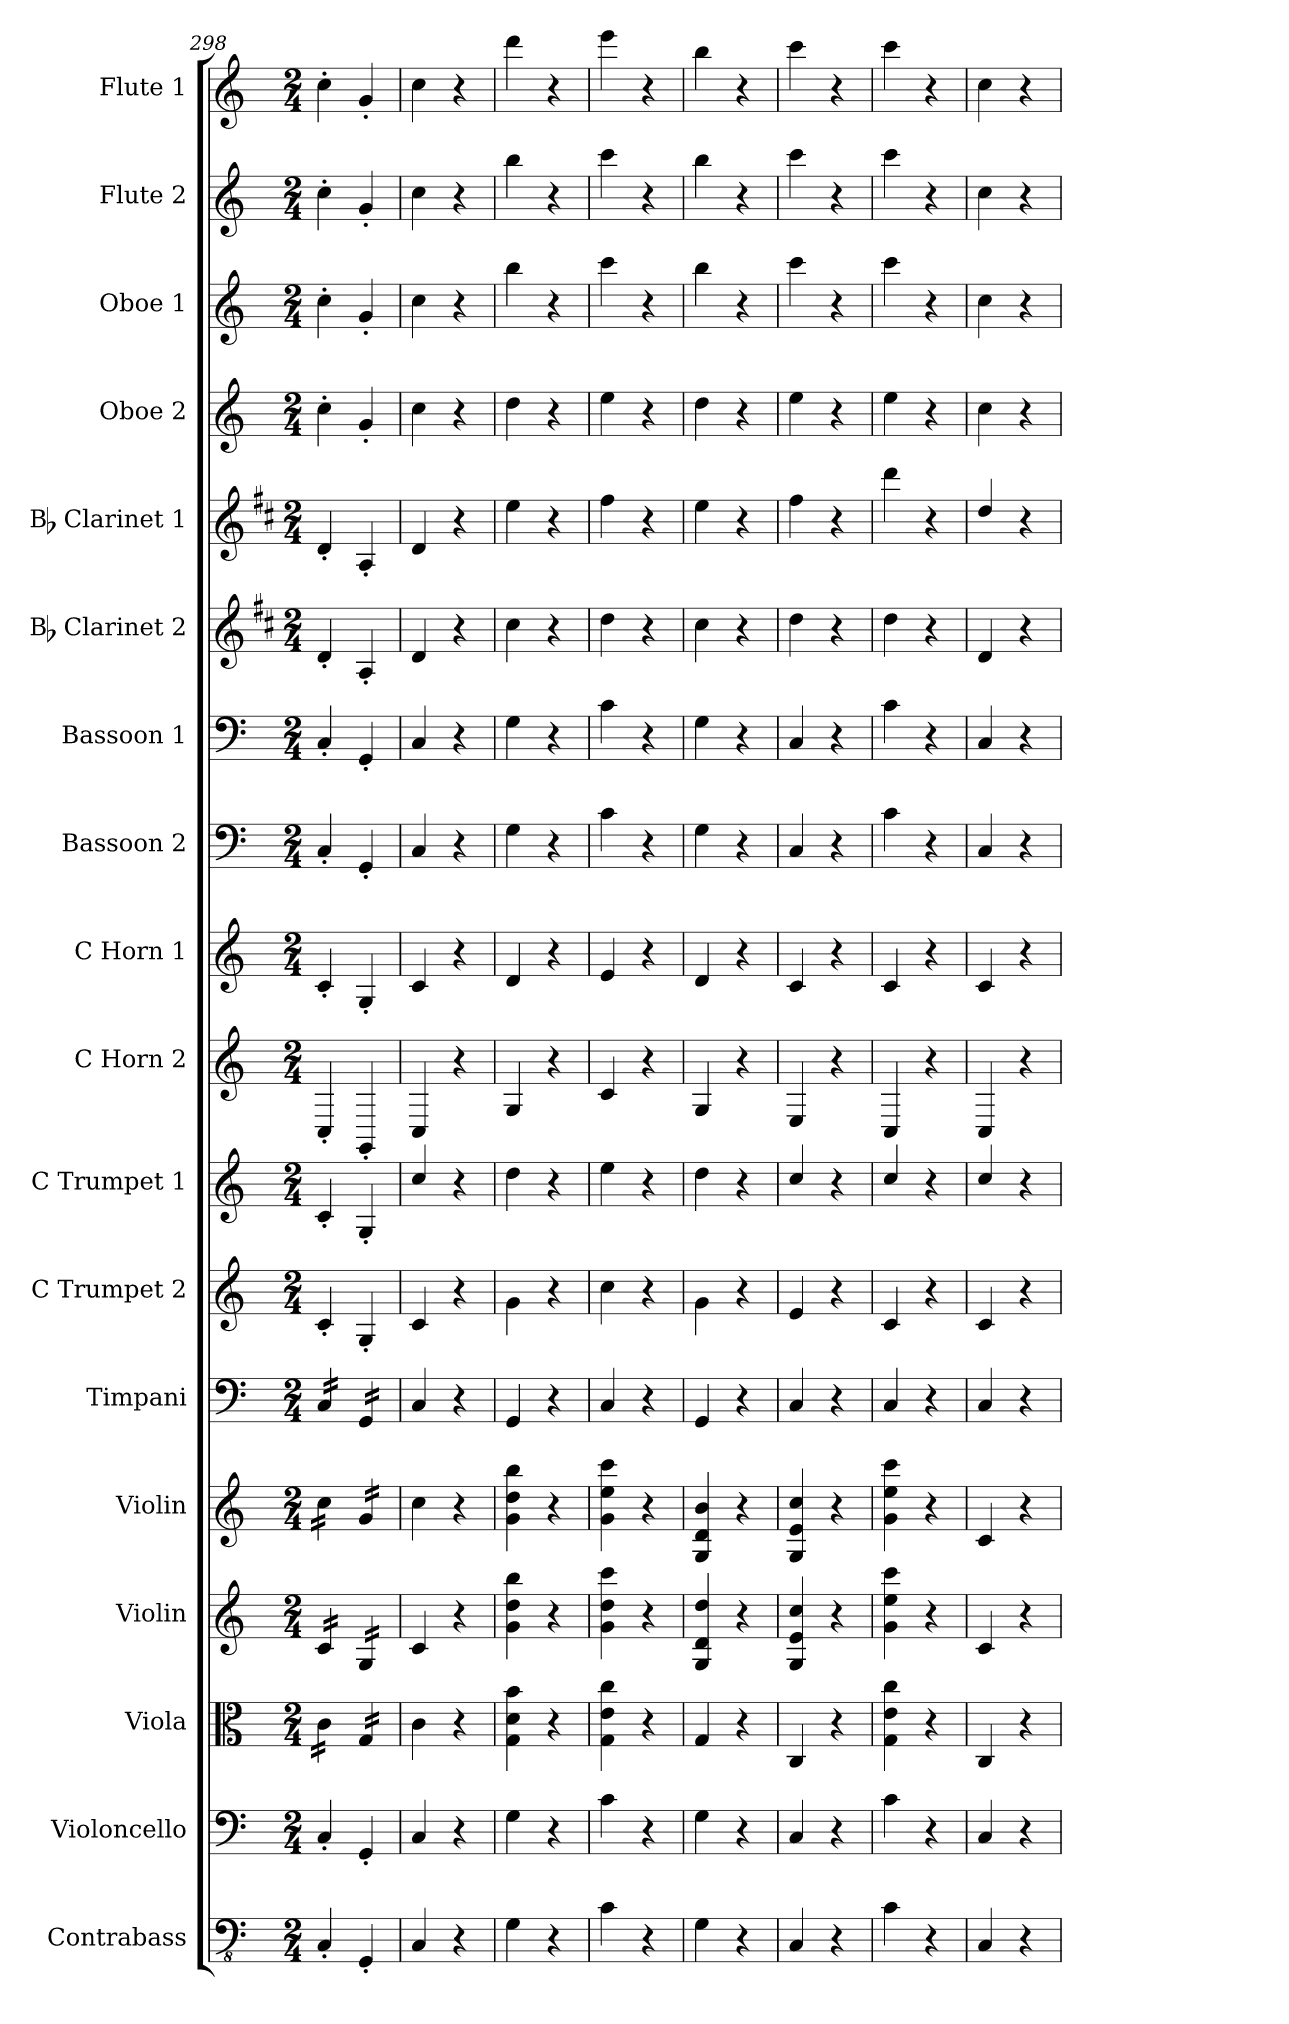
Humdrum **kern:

**kern	**kern	**kern	**kern	**kern	**kern	**kern	**kern	**kern	**kern	**kern	**kern	**kern	**kern	**kern	**kern	**kern	**kern
*part18	*part17	*part16	*part15	*part14	*part13	*part12	*part11	*part10	*part9	*part8	*part7	*part6	*part5	*part4	*part3	*part2	*part1
*staff18	*staff17	*staff16	*staff15	*staff14	*staff13	*staff12	*staff11	*staff10	*staff9	*staff8	*staff7	*staff6	*staff5	*staff4	*staff3	*staff2	*staff1
*I"Contrabass	*I"Violoncello	*I"Viola	*I"Violin	*I"Violin	*I"Timpani	*I"C Trumpet 2	*I"C Trumpet 1	*I"C Horn 2	*I"C Horn 1	*I"Bassoon 2	*I"Bassoon 1	*I"Bb Clarinet 2	*I"Bb Clarinet 1	*I"Oboe 2	*I"Oboe 1	*I"Flute 2	*I"Flute 1
*I'Cb	*I'Vc	*I'Vla	*I'Vln	*I'Vln	*I'Timp	*I'Tpt 2	*I'Tpt 1	*I'Hn 2	*I'Hn 1	*I'Bsn 2	*I'Bsn 1	*I'Cl 2	*I'Cl 1	*I'Ob 2	*I'Ob 1	*I'Fl 2	*I'Fl 1
*clefFv4	*clefF4	*clefC3	*clefG2	*clefG2	*clefF4	*clefG2	*clefG2	*clefG2	*clefG2	*clefF4	*clefF4	*clefG2	*clefG2	*clefG2	*clefG2	*clefG2	*clefG2
*	*	*	*	*	*	*	*	*ITrd7c12	*ITrd7c12	*	*	*ITrd1c2	*ITrd1c2	*	*	*	*
*k[]	*k[]	*k[]	*k[]	*k[]	*k[]	*k[]	*k[]	*k[]	*k[]	*k[]	*k[]	*k[]	*k[]	*k[]	*k[]	*k[]	*k[]
*M2/4	*M2/4	*M2/4	*M2/4	*M2/4	*M2/4	*M2/4	*M2/4	*M2/4	*M2/4	*M2/4	*M2/4	*M2/4	*M2/4	*M2/4	*M2/4	*M2/4	*M2/4
=298	=298	=298	=298	=298	=298	=298	=298	=298	=298	=298	=298	=298	=298	=298	=298	=298	=298
*	*	*tremolo	*	*	*	*	*	*	*	*	*	*	*	*	*	*	*
*	*	*	*tremolo	*	*	*	*	*	*	*	*	*	*	*	*	*	*
*	*	*	*	*tremolo	*	*	*	*	*	*	*	*	*	*	*	*	*
*	*	*	*	*	*tremolo	*	*	*	*	*	*	*	*	*	*	*	*
4CC'	4C'	16cLL	16cLL	16ccLL	16CLL	4c'	4c'	4CC'/	4C'/	4C'	4C'	4c'	4c'	4cc'	4cc'	4cc'	4cc'
.	.	16c	16c	16cc	16C	.	.	.	.	.	.	.	.	.	.	.	.
.	.	16c	16c	16cc	16C	.	.	.	.	.	.	.	.	.	.	.	.
.	.	16cJJ	16cJJ	16ccJJ	16CJJ	.	.	.	.	.	.	.	.	.	.	.	.
4GGG'	4GG'	16GLL	16GLL	16gLL	16GGLL	4G'	4G'	4GGG'/	4GG'/	4GG'	4GG'	4G'	4G'	4g'	4g'	4g'	4g'
.	.	16G	16G	16g	16GG	.	.	.	.	.	.	.	.	.	.	.	.
.	.	16G	16G	16g	16GG	.	.	.	.	.	.	.	.	.	.	.	.
.	.	16GJJ	16GJJ	16gJJ	16GGJJ	.	.	.	.	.	.	.	.	.	.	.	.
*	*	*	*	*	*Xtremolo	*	*	*	*	*	*	*	*	*	*	*	*
*	*	*	*	*Xtremolo	*	*	*	*	*	*	*	*	*	*	*	*	*
*	*	*	*Xtremolo	*	*	*	*	*	*	*	*	*	*	*	*	*	*
*	*	*Xtremolo	*	*	*	*	*	*	*	*	*	*	*	*	*	*	*
=299	=299	=299	=299	=299	=299	=299	=299	=299	=299	=299	=299	=299	=299	=299	=299	=299	=299
4CC	4C	4c	4c	4cc	4C	4c/	4cc/	4CC/	4C/	4C	4C	4c	4c	4cc	4cc	4cc	4cc
4r	4r	4r	4r	4r	4r	4r	4r	4r	4r	4r	4r	4r	4r	4r	4r	4r	4r
=300	=300	=300	=300	=300	=300	=300	=300	=300	=300	=300	=300	=300	=300	=300	=300	=300	=300
4GG	4G	4G\ 4d\ 4b\	4g\ 4dd\ 4bb\	4g\ 4dd\ 4bb\	4GG	4g\	4dd\	4GG/	4D/	4G	4G	4b\	4dd\	4dd\	4bb\	4bb\	4ddd\
4r	4r	4r	4r	4r	4r	4r	4r	4r	4r	4r	4r	4r	4r	4r	4r	4r	4r
=301	=301	=301	=301	=301	=301	=301	=301	=301	=301	=301	=301	=301	=301	=301	=301	=301	=301
4C	4c	4G\ 4e\ 4cc\	4g\ 4dd\ 4ccc\	4g\ 4ee\ 4ccc\	4C	4cc\	4ee\	4C/	4E/	4c	4c	4cc\	4ee\	4ee\	4ccc\	4ccc\	4eee\
4r	4r	4r	4r	4r	4r	4r	4r	4r	4r	4r	4r	4r	4r	4r	4r	4r	4r
=302	=302	=302	=302	=302	=302	=302	=302	=302	=302	=302	=302	=302	=302	=302	=302	=302	=302
4GG	4G	4G	4G/ 4d/ 4dd/	4G/ 4d/ 4b/	4GG	4g\	4dd\	4GG/	4D/	4G	4G	4b\	4dd\	4dd\	4bb\	4bb	4bb
4r	4r	4r	4r	4r	4r	4r	4r	4r	4r	4r	4r	4r	4r	4r	4r	4r	4r
=303	=303	=303	=303	=303	=303	=303	=303	=303	=303	=303	=303	=303	=303	=303	=303	=303	=303
4CC	4C	4C	4G/ 4e/ 4cc/	4G/ 4e/ 4cc/	4C	4e/	4cc/	4EE/	4C/	4C	4C	4cc\	4ee\	4ee\	4ccc\	4ccc	4ccc
4r	4r	4r	4r	4r	4r	4r	4r	4r	4r	4r	4r	4r	4r	4r	4r	4r	4r
=304	=304	=304	=304	=304	=304	=304	=304	=304	=304	=304	=304	=304	=304	=304	=304	=304	=304
4C	4c	4G\ 4e\ 4cc\	4g\ 4ee\ 4ccc\	4g\ 4ee\ 4ccc\	4C	4c/	4cc/	4CC/	4C/	4c	4c	4cc\	4ccc\	4ee\	4ccc\	4ccc	4ccc
4r	4r	4r	4r	4r	4r	4r	4r	4r	4r	4r	4r	4r	4r	4r	4r	4r	4r
=305	=305	=305	=305	=305	=305	=305	=305	=305	=305	=305	=305	=305	=305	=305	=305	=305	=305
4CC	4C	4C	4c	4c	4C	4c/	4cc/	4CC/	4C/	4C	4C	4c/	4cc/	4cc	4cc	4cc	4cc
4r	4r	4r	4r	4r	4r	4r	4r	4r	4r	4r	4r	4r	4r	4r	4r	4r	4r
=	=	=	=	=	=	=	=	=	=	=	=	=	=	=	=	=	=
*-	*-	*-	*-	*-	*-	*-	*-	*-	*-	*-	*-	*-	*-	*-	*-	*-	*-
